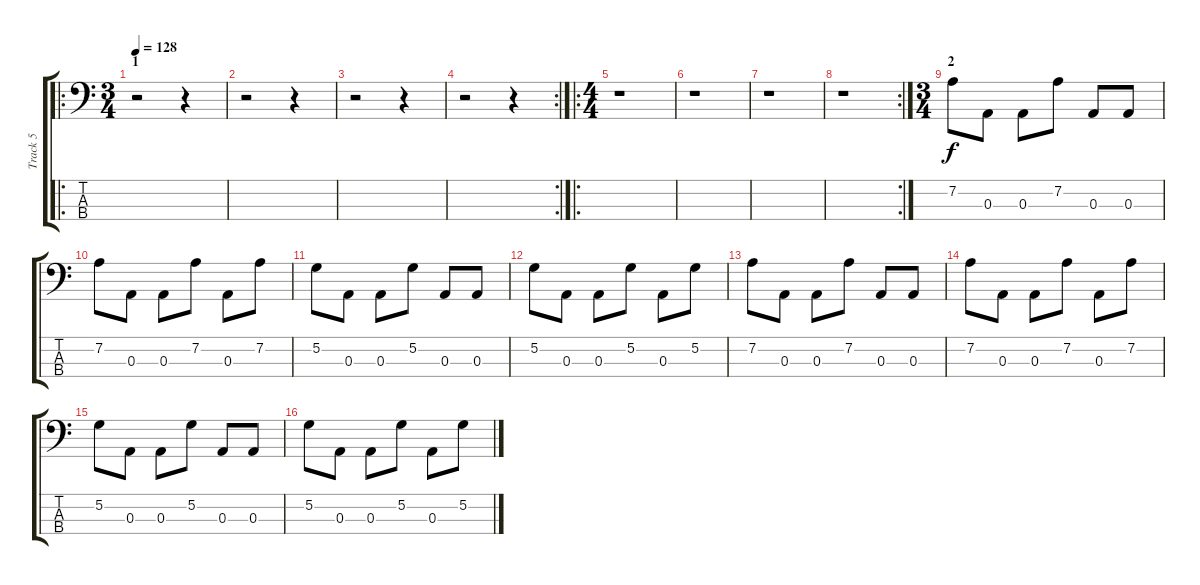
\track ("Track 5" "Track 5") {instrument electricbassfinger}
\staff {score tabs}
\tuning (G2 D2 A1 E1) {hide}
\ro
\ts (3 4)
\section ("" "1")
\tempo 128
\clef f4
\ks c
r.2{dy f instrument electricbassfinger} r.4 |
r.2 r.4 |
r.2 r.4 |
\rc 2
r.2 r.4 |
\ro
\ts (4 4)
r.1 |
r.1 |
r.1 |
\rc 2
r.1{volume 0} |
\ts (3 4)
\section ("" "2")
7.2.8{volume 3} 0.3.8 0.3.8 7.2.8 0.3.8 0.3.8 |
7.2.8 0.3.8 0.3.8 7.2.8 0.3.8 7.2.8 |
5.2.8 0.3.8 0.3.8 5.2.8 0.3.8 0.3.8 |
5.2.8 0.3.8 0.3.8 5.2.8 0.3.8 5.2.8 |
7.2.8{volume 6} 0.3.8 0.3.8 7.2.8 0.3.8 0.3.8 |
7.2.8 0.3.8 0.3.8 7.2.8 0.3.8 7.2.8 |
5.2.8 0.3.8 0.3.8 5.2.8 0.3.8 0.3.8 |
5.2.8 0.3.8 0.3.8 5.2.8 0.3.8 5.2.8
